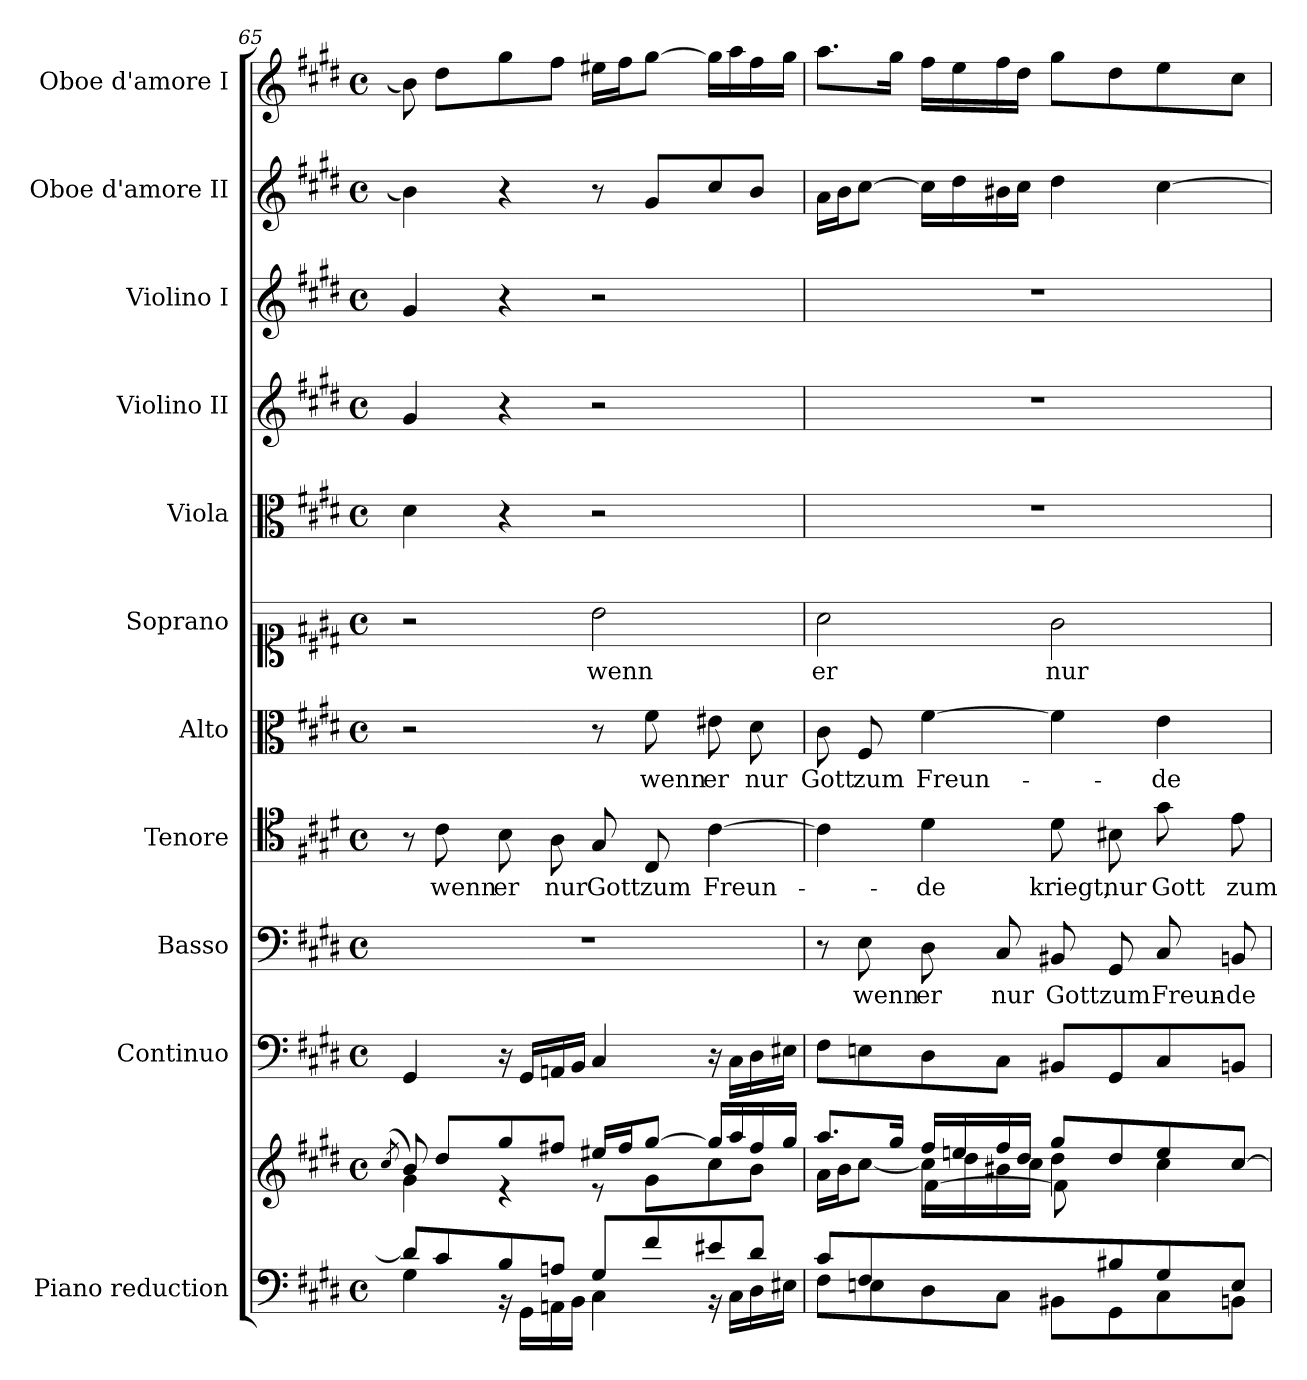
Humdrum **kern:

**kern	**kern	**kern	**kern	**text	**kern	**text	**kern	**text	**kern	**text	**kern	**kern	**kern	**kern	**kern
*part11	*part11	*part10	*part9	*part9	*part8	*part8	*part7	*part7	*part6	*part6	*part5	*part4	*part3	*part2	*part1
*staff12	*staff11	*staff10	*staff9	*staff9	*staff8	*staff8	*staff7	*staff7	*staff6	*staff6	*staff5	*staff4	*staff3	*staff2	*staff1
*I"Piano reduction	*	*I"Continuo	*I"Basso	*	*I"Tenore	*	*I"Alto	*	*I"Soprano	*	*I"Viola	*I"Violino II	*I"Violino I	*I"Oboe d'amore II	*I"Oboe d'amore I
*I'Pno	*	*	*	*	*	*	*	*	*	*	*I'Vla	*I'Vln	*I'Vln	*I'Ob	*I'Ob
*clefF4	*clefG2	*clefF4	*clefF4	*	*clefC4	*	*clefC3	*	*clefC1	*	*clefC3	*clefG2	*clefG2	*clefG2	*clefG2
*k[f#c#g#d#]	*k[f#c#g#d#]	*k[f#c#g#d#]	*k[f#c#g#d#]	*	*k[f#c#g#d#]	*	*k[f#c#g#d#]	*	*k[f#c#g#d#]	*	*k[f#c#g#d#]	*k[f#c#g#d#]	*k[f#c#g#d#]	*k[f#c#g#d#]	*k[f#c#g#d#]
*M4/4	*M4/4	*M4/4	*M4/4	*	*M4/4	*	*M4/4	*	*M4/4	*	*M4/4	*M4/4	*M4/4	*M4/4	*M4/4
*met(c)	*met(c)	*met(c)	*met(c)	*	*met(c)	*	*met(c)	*	*met(c)	*	*met(c)	*met(c)	*met(c)	*met(c)	*met(c)
=65	=65	=65	=65	=65	=65	=65	=65	=65	=65	=65	=65	=65	=65	=65	=65
.	(>8qcc#/	.	.	.	.	.	.	.	.	.	.	.	.	(<8qcc#/yy	(<8qcc#/yy
*^	*^	*	*	*	*	*	*	*	*	*	*	*	*	*	*
8d#/L]	4G#\	8b/)	4g#\	4GG#/	1r	.	8r	.	2r	.	2r	.	4d#\	4g#/	4g#/	4b\)	8b\)
!	!	!	!	!	!	!	!	!LO:LY:b	!	!	!	!	!	!	!	!	!
8c#/	.	8dd#/L	.	.	.	.	8c#\	wenn	.	.	.	.	.	.	.	.	8dd#\L
!	!	!	!	!	!	!	!	!LO:LY:b	!	!	!	!	!	!	!	!	!
8B/	16r	8gg#/	4r	16r	.	.	8B\	er	.	.	.	.	4r	4r	4r	4r	8gg#\
.	16GG#\LL	.	.	16GG#/LL	.	.	.	.	.	.	.	.	.	.	.	.	.
!	!	!	!	!	!	!	!	!LO:LY:b	!	!	!	!	!	!	!	!	!
8An/J	16AAn\	8ff#X/J	.	16AAn/	.	.	8A\	nur	.	.	.	.	.	.	.	.	8ff#\J
.	16BB\JJ	.	.	16BB/JJ	.	.	.	.	.	.	.	.	.	.	.	.	.
!	!	!	!	!	!	!	!	!LO:LY:b	!	!	!	!LO:LY:b	!	!	!	!	!
8G#/L	4C#\	16ee#X/LL	8r	4C#/	.	.	8G#/	Gott	8r	.	2b\	wenn	2r	2r	2r	8r	16ee#X\LL
.	.	16ff#/J	.	.	.	.	.	.	.	.	.	.	.	.	.	.	16ff#\J
!	!	!	!	!	!	!	!	!LO:LY:b	!	!LO:LY:b	!	!	!	!	!	!	!
8f#/	.	[8gg#/J	8g#\L	.	.	.	8C#/	zum	8f#\	wenn	.	.	.	.	.	8g#/L	[8gg#\J
!	!	!	!	!	!	!	!	!LO:LY:b	!	!LO:LY:b	!	!	!	!	!	!	!
8e#X/	16r	16gg#/LL]	8cc#\	16r	.	.	[4c#\	Freun-	8e#X\	er	.	.	.	.	.	8cc#/	16gg#\LL]
.	16C#\LL	16aa/	.	16C#\LL	.	.	.	.	.	.	.	.	.	.	.	.	16aa\
!	!	!	!	!	!	!	!	!	!	!LO:LY:b	!	!	!	!	!	!	!
8d#/J	16D#\	16ff#/	8b\J	16D#\	.	.	.	.	8d#\	nur	.	.	.	.	.	8b/J	16ff#\
.	16E#X\JJ	16gg#/JJ	.	16E#X\JJ	.	.	.	.	.	.	.	.	.	.	.	.	16gg#\JJ
!!LO:PB:g=z
=66	=66	=66	=66	=66	=66	=66	=66	=66	=66	=66	=66	=66	=66	=66	=66	=66	=66
*	*	*	*^	*	*	*	*	*	*	*	*	*	*	*	*	*	*
!	!	!	!	!	!	!	!	!	!	!	!LO:LY:b	!	!LO:LY:b	!	!	!	!	!
8c#/L	8F#\L	8.aa/L	16a\LL	4ryy	8F#\L	8r	.	4c#\]	.	8c#\	Gott	2a\	er	1r	1r	1r	16a\LL	8.aa\L
.	.	.	16b\J	.	.	.	.	.	.	.	.	.	.	.	.	.	16b\J	.
!	!	!	!	!	!	!	!LO:LY:b	!	!	!	!LO:LY:b	!	!	!	!	!	!	!
8F#/J	8En\	.	[8cc#\J	.	8En\	8E\	wenn	.	.	8F#/	zum	.	.	.	.	.	[8cc#\J	.
.	.	16gg#/Jk	.	.	.	.	.	.	.	.	.	.	.	.	.	.	.	16gg#\Jk
!	!	!	!	!	!	!	!LO:LY:b	!	!LO:LY:b	!	!LO:LY:b	!	!	!	!	!	!	!
4.ryy	8D#\	16ff#/LL	16cc#\LL]	[4f#\	8D#\	8D#\	er	4d#\	-de	[4f#\	Freun-	.	.	.	.	.	16cc#\LL]	16ff#\LL
.	.	16een/	16dd#\	.	.	.	.	.	.	.	.	.	.	.	.	.	16dd#\	16ee\
!	!	!	!	!	!	!	!LO:LY:b	!	!	!	!	!	!	!	!	!	!	!
.	8C#\J	16ff#/	16b#X\	.	8C#\J	8C#/	nur	.	.	.	.	.	.	.	.	.	16b#X\	16ff#\
.	.	16dd#/JJ	16cc#\JJ	.	.	.	.	.	.	.	.	.	.	.	.	.	16cc#\JJ	16dd#\JJ
!	!	!	!	!	!	!	!LO:LY:b	!	!LO:LY:b	!	!	!	!LO:LY:b	!	!	!	!	!
.	8BB#X\L	8gg#/L	4dd#\	8f#\L]	8BB#X/L	8BB#X/	Gott	8d#\	kriegt,	4f#\]	.	2g#\	nur	.	.	.	4dd#\	8gg#\L
!	!	!	!	!	!	!	!LO:LY:b	!	!LO:LY:b	!	!	!	!	!	!	!	!	!
8B#X/	8GG#\	8dd#/	.	4.ryy	8GG#/	8GG#/	zum	8B#X\	nur	.	.	.	.	.	.	.	.	8dd#\
!	!	!	!	!	!	!	!LO:LY:b	!	!LO:LY:b	!	!LO:LY:b	!	!	!	!	!	!	!
8G#/	8C#\	8ee/	4cc#\	.	8C#/	8C#/	Freun-	8g#\	Gott	4e\	-de	.	.	.	.	.	[4cc#\	8ee\
!	!	!	!	!	!	!	!LO:LY:b	!	!LO:LY:b	!	!	!	!	!	!	!	!	!
8E/J	8BBn\J	[8cc#/J	.	.	8BBn/J	8BBn/	-de	8e\	zum	.	.	.	.	.	.	.	.	8cc#\J
*v	*v	*	*	*	*	*	*	*	*	*	*	*	*	*	*	*	*	*
*	*v	*v	*v	*	*	*	*	*	*	*	*	*	*	*	*	*	*
=	=	=	=	=	=	=	=	=	=	=	=	=	=	=	=
*-	*-	*-	*-	*-	*-	*-	*-	*-	*-	*-	*-	*-	*-	*-	*-
